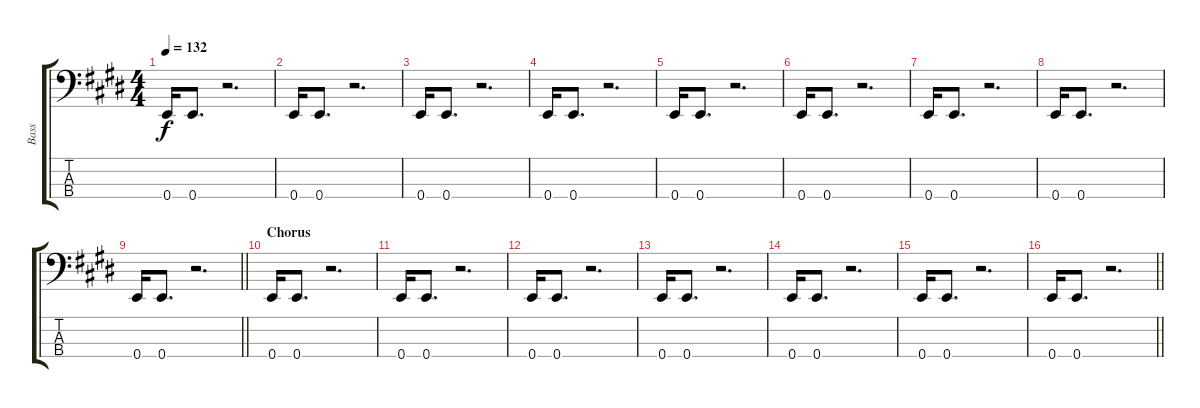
\track ("Bass" "Bass") {instrument electricbasspick}
\staff {score tabs}
\tuning (G2 D2 A1 E1) {hide}
\ts (4 4)
\tempo 132
\clef f4
\ks e
0.4.16{dy f} 0.4.8{d} r.2{d} |
0.4.16 0.4.8{d} r.2{d} |
0.4.16 0.4.8{d} r.2{d} |
0.4.16 0.4.8{d} r.2{d} |
0.4.16 0.4.8{d} r.2{d} |
0.4.16 0.4.8{d} r.2{d} |
0.4.16 0.4.8{d} r.2{d} |
0.4.16 0.4.8{d} r.2{d} |
\barLineRight lightlight
0.4.16 0.4.8{d} r.2{d} |
\section ("" "Chorus")
0.4.16 0.4.8{d} r.2{d} |
0.4.16 0.4.8{d} r.2{d} |
0.4.16 0.4.8{d} r.2{d} |
0.4.16 0.4.8{d} r.2{d} |
0.4.16 0.4.8{d} r.2{d} |
0.4.16 0.4.8{d} r.2{d} |
\barLineRight lightlight
0.4.16 0.4.8{d} r.2{d}
